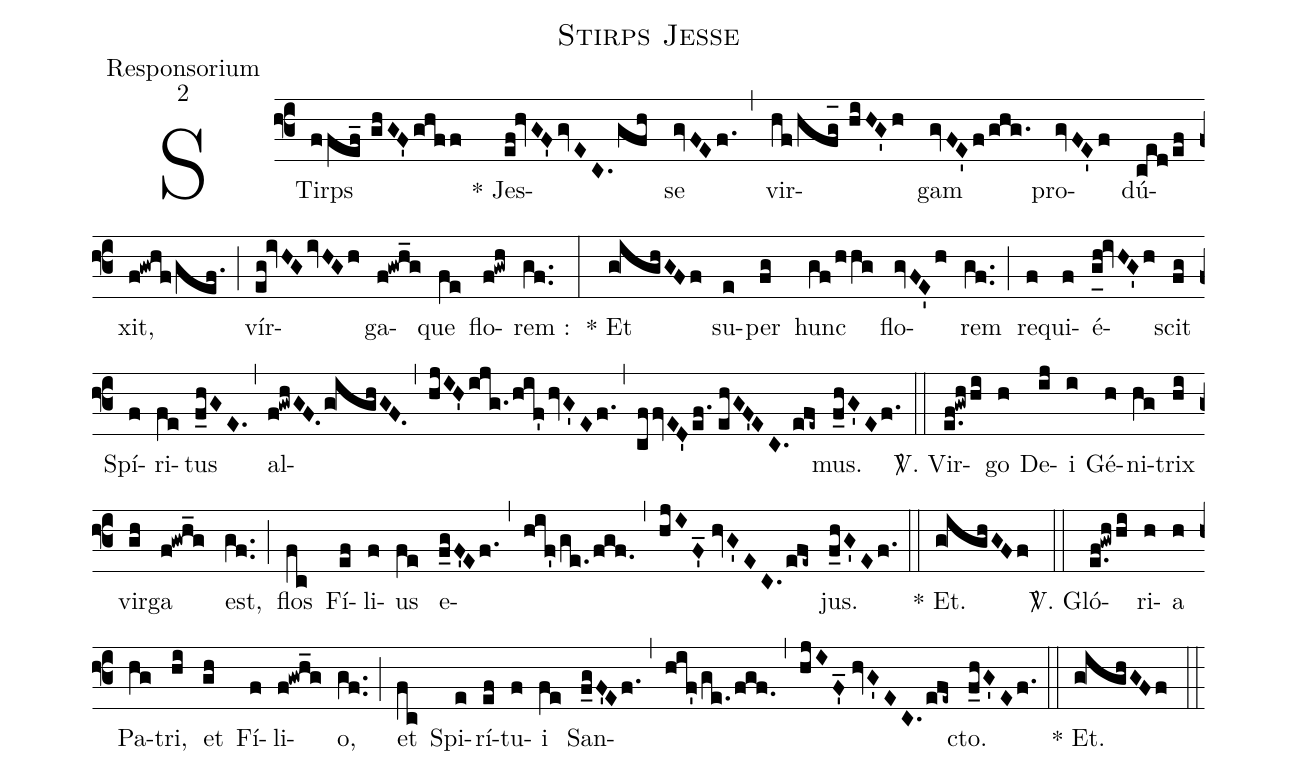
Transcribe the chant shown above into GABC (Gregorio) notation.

name:Stirps Jesse;
office-part:Responsorium;
mode:2;
%%
(f3) STirps(ffef_//ghGF'ghff) ()* Jes(ef!hvGF'gvEC.gfh)se(gvFEf.) (,) vir(hf/hfg_[oh:h]//hiHG'h)gam(gvFE'f/ghg.) pro(gvFE'f)dú(ced/ef)xit,(f!gwhf/gef.) (;) vír(eg!ivHGivHGh)ga(f!gwh_g)que(fe) flo(f!gwh)rem :(gf..) (:) * Et(g!ighGFf) su(e)per(fg) hunc(gf/hhg) flo(gvFE'h)rem(gf..) (;) re(f)qui(f)é(g_[uh:l]h!ivHG'h)scit(fg) Spí(f)ri(fe)tus(f_hGE.) (,) al(f!gwhGF.g!ighGF.)(,)(hjIH'ijg./hif'hvG'Ef.)(,)(cffvED'ef.//ehGF'EC.efe~)mus.(f_hG'Ef.) (::)
<sp>V/</sp>. Vir(e.f!gwhhi)go(h) De(ij)i(i) Gé(h)ni(hg)trix(hi) vir(gh)ga(f!gwh_g) est,(gf..) (;) flos(fc) Fí(ef)li(f)us(fe) e(f_gF'Ef.)(,)(hif'/ge./fgf.)(,)(hjI/F'_//hvG'EC.efe~)jus.(f_hG'Ef.) (::) * Et.(g!ighGFf) (::)
<sp>V/</sp>. Gló(e.f!gwhhi)ri(h)a(h) Pa(hg)tri,(hi) et(gh) Fí(f)li(f!gwh_g)o,(gf..) (;) et(fc) Spi(e)rí(ef)tu(f)i(fe) San(f_gF'Ef.)(,)(hif'/ge./fgf.)(,)(hjI/F'_//hvG'EC.efe~)cto.(f_hG'Ef.) (::) * Et.(g!ighGFf) (::)
